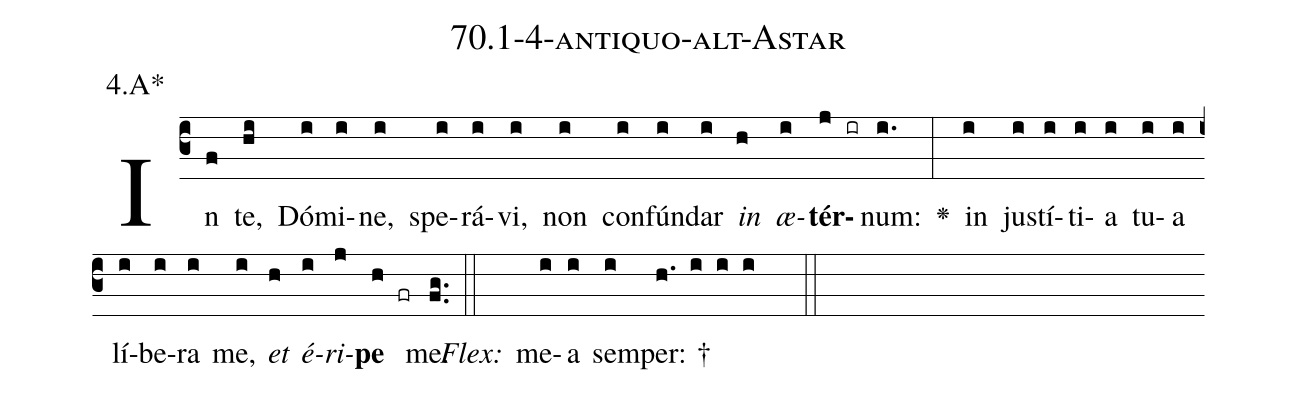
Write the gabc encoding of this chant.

name: 70.1-4-antiquo-alt-Astar;
annotation: 4.A*;
%%
(c3)In(f) te,(hi) Dó(i)mi(i)ne,(i) spe(i)rá(i)vi,(i) non(i) con(i)fún(i)dar(i) <i>in</i>(h) <i>æ</i>(i)<b>tér</b>(j ir)num:(i.) <v>\greheightstar</v>(:) in(i) jus(i)tí(i)ti(i)a(i) tu(i)a(i) lí(i)be(i)ra(i) me,(i) <i>et</i>(h) <i>é</i>(i)<i>ri</i>(j)<b>pe</b>(h fr) me.(fg..) (::)
<i>Flex:</i>()  me(i)a(i) sem(i)per: †(h. i i i  ::)

%E(i) u(h) o(i) u(j) a(h) e.(fg..) (::)
